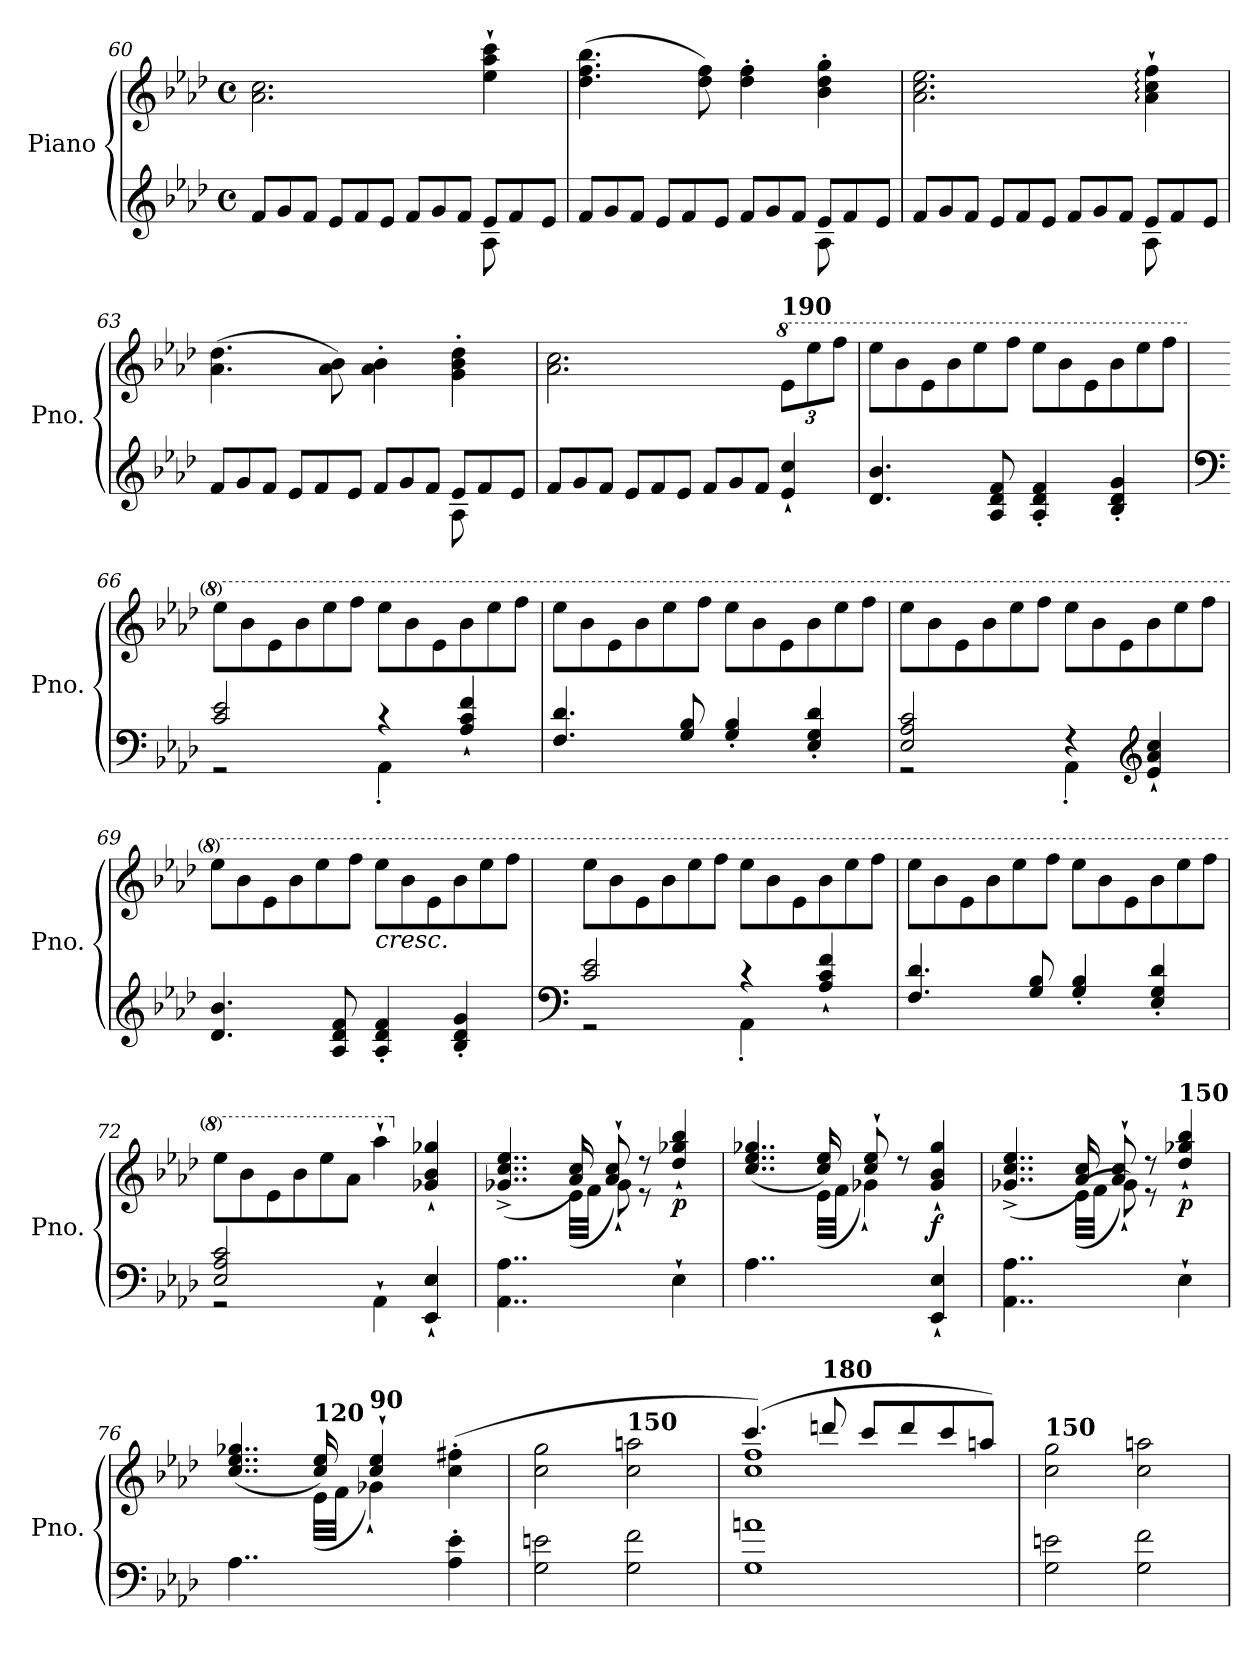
**kern	**kern	**dynam
*part1	*part1	*part1
*staff2	*staff1	*staff1/2
*I"Piano	*	*
*I'Pno.	*	*
!!LO:PB:g=z
*clefG2	*clefG2	*
*k[b-e-a-d-]	*k[b-e-a-d-]	*
*M4/4	*M4/4	*
*met(c)	*met(c)	*
*Xtuplet	*	*
=60	=60	=60
*^	*	*
12f/L	2.reyy	2.a-\ 2.cc\	.
12g/	.	.	.
12f/J	.	.	.
12e-/L	.	.	.
12f/	.	.	.
12e-/J	.	.	.
12f/L	.	.	.
12g/	.	.	.
12f/J	.	.	.
12e-/L	8A-\	4ee-\` 4aa-\` 4ccc\`	.
12f/	.	.	.
.	8reyy	.	.
12e-/J	.	.	.
=61	=61	=61	=61
12f/L	2.reyy	(>4.dd-\ 4.ff\ 4.bb-\	.
12g/	.	.	.
12f/J	.	.	.
12e-/L	.	.	.
12f/	.	.	.
.	.	8dd-\ 8ff\)	.
12e-/J	.	.	.
12f/L	.	4dd-\' 4ff\'	.
12g/	.	.	.
12f/J	.	.	.
12e-/L	8A-\	4b-\' 4dd-\' 4gg\'	.
12f/	.	.	.
.	8reyy	.	.
12e-/J	.	.	.
=62	=62	=62	=62
12f/L	2.reyy	2.a-\ 2.cc\ 2.ee-\	.
12g/	.	.	.
12f/J	.	.	.
12e-/L	.	.	.
12f/	.	.	.
12e-/J	.	.	.
12f/L	.	.	.
12g/	.	.	.
12f/J	.	.	.
12e-/L	8A-\	4a-\:` 4cc\:` 4ff\:`	.
12f/	.	.	.
.	8reyy	.	.
12e-/J	.	.	.
=63	=63	=63	=63
12f/L	2.reyy	(>4.a-\ 4.dd-\	.
12g/	.	.	.
12f/J	.	.	.
12e-/L	.	.	.
12f/	.	.	.
.	.	8a-\ 8b-\)	.
12e-/J	.	.	.
12f/L	.	4a-\' 4b-\'	.
12g/	.	.	.
12f/J	.	.	.
12e-/L	8A-\	4g\' 4b-\' 4dd-\'	.
12f/	.	.	.
.	8reyy	.	.
12e-/J	.	.	.
*v	*v	*	*
=64	=64	=64
12f/L	2.a-\ 2.cc\	.
12g/	.	.
12f/J	.	.
12e-/L	.	.
12f/	.	.
12e-/J	.	.
12f/L	.	.
12g/	.	.
12f/J	.	.
*	*8va	*
*	*Xbrackettup	*
!	!LO:TX:a:B:t=190	!
4e-/` 4cc/`	12ee-\L	.
.	12eee-\	.
.	12fff\J	.
!!LO:LB:g=z
=65	=65	=65
*	*Xtuplet	*
4.d-/ 4.b-/	12eee-\L	.
.	12bb-\	.
.	12ee-\	.
.	12bb-\	.
.	12eee-\	.
8A-/ 8d-/ 8f/	.	.
.	12fff\J	.
4A-/' 4d-/' 4f/'	12eee-\L	.
.	12bb-\	.
.	12ee-\	.
4B-/' 4d-/' 4g/'	12bb-\	.
.	12eee-\	.
.	12fff\J	.
=66	=66	=66
*clefF4	*	*
*^	*	*
2c/ 2e-/	2r	12eee-\L	.
.	.	12bb-\	.
.	.	12ee-\	.
.	.	12bb-\	.
.	.	12eee-\	.
.	.	12fff\J	.
4r	4AA-'\	12eee-\L	.
.	.	12bb-\	.
.	.	12ee-\	.
4A-/` 4c/` 4f/`	4ryy	12bb-\	.
.	.	12eee-\	.
.	.	12fff\J	.
*v	*v	*	*
=67	=67	=67
4.F/ 4.d-/	12eee-\L	.
.	12bb-\	.
.	12ee-\	.
.	12bb-\	.
.	12eee-\	.
8G/ 8B-/	.	.
.	12fff\J	.
4G/' 4B-/'	12eee-\L	.
.	12bb-\	.
.	12ee-\	.
4E-/' 4G/' 4d-/'	12bb-\	.
.	12eee-\	.
.	12fff\J	.
=68	=68	=68
*^	*	*
2E-/ 2A-/ 2c/	2r	12eee-\L	.
.	.	12bb-\	.
.	.	12ee-\	.
.	.	12bb-\	.
.	.	12eee-\	.
.	.	12fff\J	.
4r	4AA-'\	12eee-\L	.
.	.	12bb-\	.
.	.	12ee-\	.
*clefG2	*	*	*
4e-/` 4a-/` 4cc/`	4rcyy	12bb-\	.
.	.	12eee-\	.
.	.	12fff\J	.
*v	*v	*	*
=69	=69	=69
4.d-/ 4.b-/	12eee-\L	.
.	12bb-\	.
.	12ee-\	.
.	12bb-\	.
.	12eee-\	.
8A-/ 8d-/ 8f/	.	.
.	12fff\J	.
!	!LO:TX:b:i:t=cresc.	!
4A-/' 4d-/' 4f/'	12eee-\L	.
.	12bb-\	.
.	12ee-\	.
4B-/' 4d-/' 4g/'	12bb-\	.
.	12eee-\	.
.	12fff\J	.
!!LO:LB:g=z
=70	=70	=70
*clefF4	*	*
*^	*	*
2c/ 2e-/	2r	12eee-\L	.
.	.	12bb-\	.
.	.	12ee-\	.
.	.	12bb-\	.
.	.	12eee-\	.
.	.	12fff\J	.
4r	4AA-'\	12eee-\L	.
.	.	12bb-\	.
.	.	12ee-\	.
4A-/` 4c/` 4f/`	4ryy	12bb-\	.
.	.	12eee-\	.
.	.	12fff\J	.
*v	*v	*	*
=71	=71	=71
4.F/ 4.d-/	12eee-\L	.
.	12bb-\	.
.	12ee-\	.
.	12bb-\	.
.	12eee-\	.
8G/ 8B-/	.	.
.	12fff\J	.
4G/' 4B-/'	12eee-\L	.
.	12bb-\	.
.	12ee-\	.
4E-/' 4G/' 4d-/'	12bb-\	.
.	12eee-\	.
.	12fff\J	.
=72	=72	=72
*^	*	*
2E-/ 2A-/ 2c/	2r	12eee-\L	.
.	.	12bb-\	.
.	.	12ee-\	.
.	.	12bb-\	.
.	.	12eee-\	.
.	.	12aa-\J	.
4AA-`\	2ryy	4aaa-`\	.
*	*	*X8va	*
4EE-/` 4E-/`	.	4g-X/` 4b-/` 4gg-X/`	.
*v	*v	*	*
=73	=73	=73
*	*^	*
!	!	!	!LO:DY:b
4..AA-\ 4..A-\	(>4..g-X/^ 4..cc/^ 4..ee-/^	4..rgyy	other-dynamics
16ryy	16a-/ 16cc/)	(<32e-\LLL	.
.	.	32f\JJJ	.
8ryy	8a-/` 8cc/`	8g-`\)	.
8ryy	8r	8r	.
!	!	!	!LO:DY:b
4E-`\	4dd-/` 4gg-X/` 4bb-/`	4ryy	p
=74	=74	=74	=74
4..A-\	(>4..cc/ 4..ee-/ 4..gg-X/	4..rgyy	.
16ryy	16cc/ 16ee-/)	(<32e-\LLL	.
.	.	32f\JJJ	.
8ryy	8cc/` 8ee-/`	4g-X`\)	.
8ryy	8r	.	.
!	!	!	!LO:DY:b
4EE-/` 4E-/`	4g-/` 4b-/` 4gg-/`	4reyy	f
=75	=75	=75	=75
4..AA-\ 4..A-\	(>4..g-X/^ 4..cc/^ 4..ee-/^	4..rgyy	.
16ryy	16a-/ 16cc/)	(<(<32e-\LLL	.
.	.	32f\JJJ	.
8ryy	8a-/` 8cc/`	8g-`\))	.
8ryy	8r	8r	.
!	!LO:TX:a:B:t=150	!	!
!	!	!	!LO:DY:b
4E-`\	4dd-/` 4gg-X/` 4bb-/`	4ryy	p
!!LO:LB:g=z	!!
=76	=76	=76	=76
4..A-\	(>4..cc/ 4..ee-/ 4..gg-X/	4..rgyy	.
!	!LO:TX:a:B:t=120	!	!
16ryy	16cc/ 16ee-/)	(<32e-\LLL	.
.	.	32f\JJJ	.
!	!LO:TX:a:B:t=90	!	!
8ryy	4cc/` 4ee-/`	4g-X`\)	.
8ryy	.	.	.
!	!	!	!LO:DY:b
4A-\' 4e-\'	(>4cc\' 4ff#X\'	4rcyy	other-dynamics
=77	=77	=77	=77
!	!LO:TX:a:B:t=120	!	!
*	*v	*v	*
2G\ 2en\	2cc\ 2gg\	.
!	!LO:TX:a:B:t=150	!
2G\ 2f\	2cc\ 2aan\	.
=78	=78	=78
*	*^	*
1G 1an	(>4.ccc/)	1cc 1ff	.
!	!LO:TX:a:B:t=180	!	!
.	8dddn/	.	.
.	8ccc/L	.	.
.	8ddd/	.	.
.	8ccc/	.	.
.	8aan/J)	.	.
*	*v	*v	*
=79	=79	=79
!	!LO:TX:a:B:t=150	!
2G\ 2en\	2cc\ 2gg\	.
2G\ 2f\	2cc\ 2aan\	.
=	=	=
*-	*-	*-
